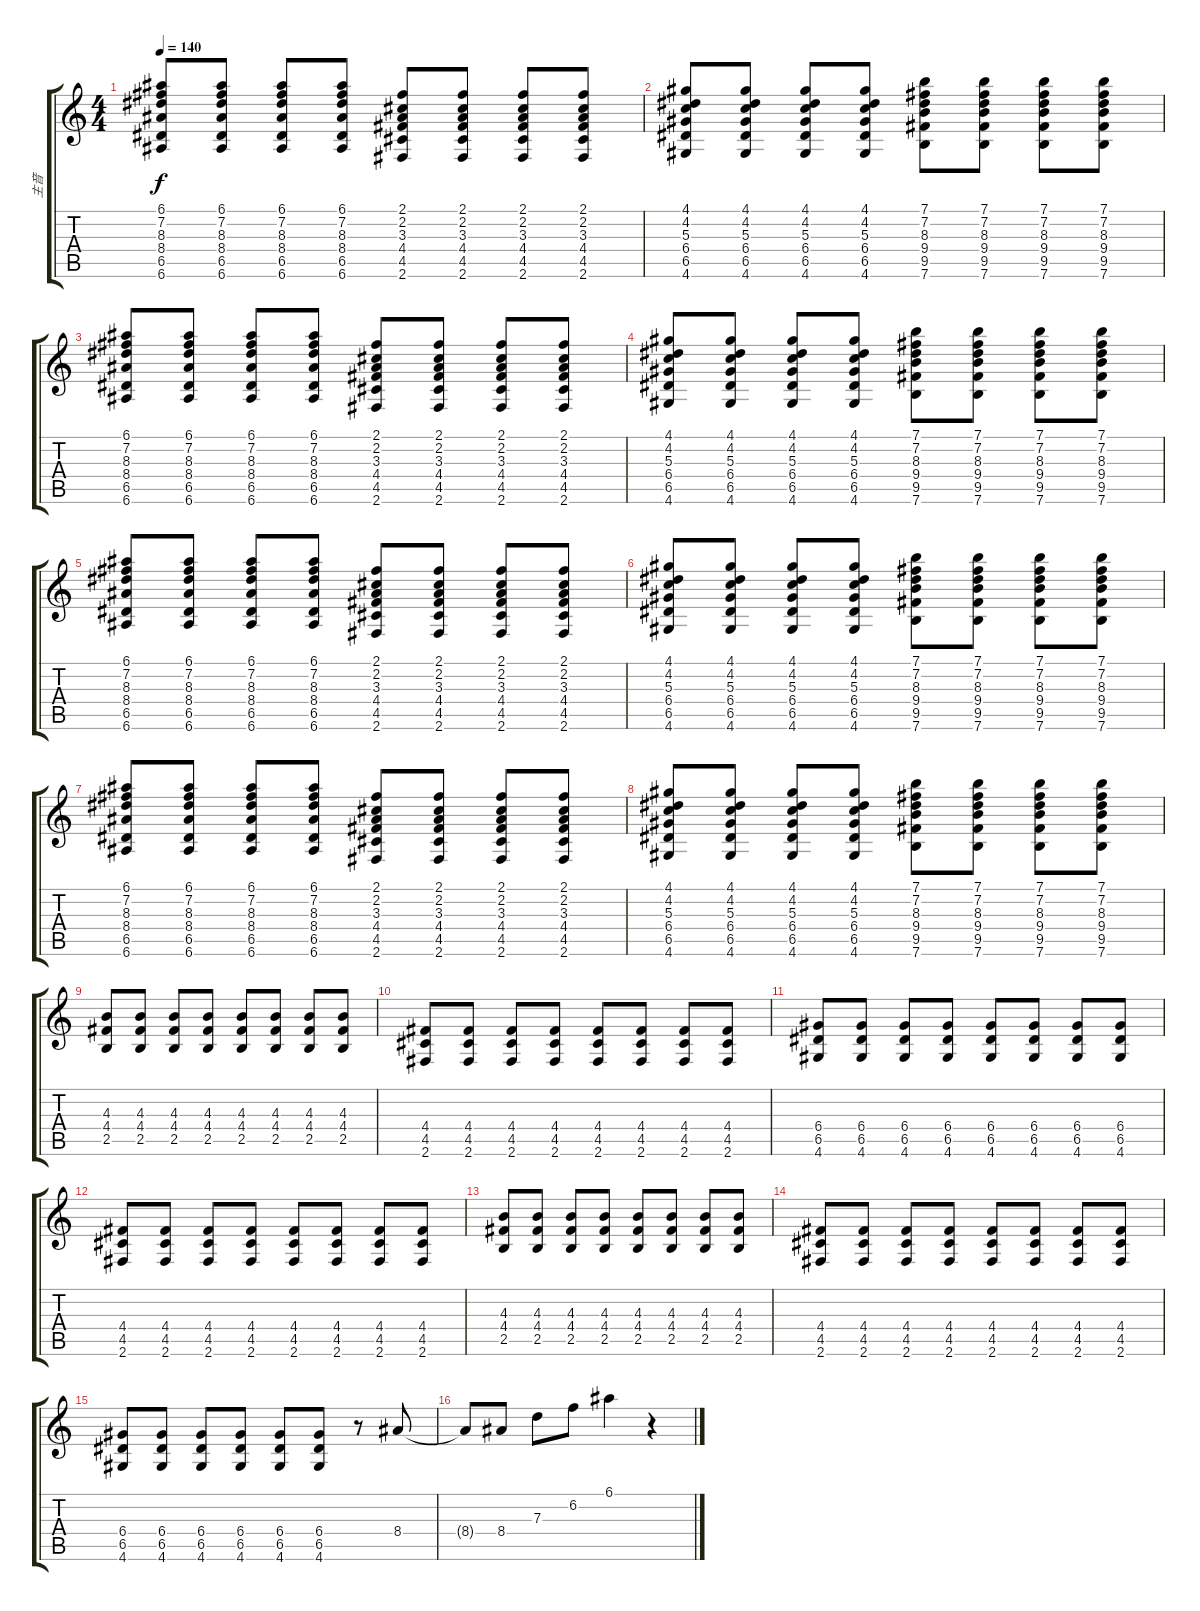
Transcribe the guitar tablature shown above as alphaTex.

\track ("主音" "主音") {instrument overdrivenguitar}
\staff {score tabs}
\tuning (E4 B3 G3 D3 A2 E2) {hide}
\ts (4 4)
\tempo 140
\clef g2
\ks c
(6.1 7.2 8.3 8.4 6.5 6.6).8{dy f} (6.1 7.2 8.3 8.4 6.5 6.6).8 (6.1 7.2 8.3 8.4 6.5 6.6).8 (6.1 7.2 8.3 8.4 6.5 6.6).8 (2.1 2.2 3.3 4.4 4.5 2.6).8 (2.1 2.2 3.3 4.4 4.5 2.6).8 (2.1 2.2 3.3 4.4 4.5 2.6).8 (2.1 2.2 3.3 4.4 4.5 2.6).8 |
(4.1 4.2 5.3 6.4 6.5 4.6).8 (4.1 4.2 5.3 6.4 6.5 4.6).8 (4.1 4.2 5.3 6.4 6.5 4.6).8 (4.1 4.2 5.3 6.4 6.5 4.6).8 (7.1 7.2 8.3 9.4 9.5 7.6).8 (7.1 7.2 8.3 9.4 9.5 7.6).8 (7.1 7.2 8.3 9.4 9.5 7.6).8 (7.1 7.2 8.3 9.4 9.5 7.6).8 |
(6.1 7.2 8.3 8.4 6.5 6.6).8 (6.1 7.2 8.3 8.4 6.5 6.6).8 (6.1 7.2 8.3 8.4 6.5 6.6).8 (6.1 7.2 8.3 8.4 6.5 6.6).8 (2.1 2.2 3.3 4.4 4.5 2.6).8 (2.1 2.2 3.3 4.4 4.5 2.6).8 (2.1 2.2 3.3 4.4 4.5 2.6).8 (2.1 2.2 3.3 4.4 4.5 2.6).8 |
(4.1 4.2 5.3 6.4 6.5 4.6).8 (4.1 4.2 5.3 6.4 6.5 4.6).8 (4.1 4.2 5.3 6.4 6.5 4.6).8 (4.1 4.2 5.3 6.4 6.5 4.6).8 (7.1 7.2 8.3 9.4 9.5 7.6).8 (7.1 7.2 8.3 9.4 9.5 7.6).8 (7.1 7.2 8.3 9.4 9.5 7.6).8 (7.1 7.2 8.3 9.4 9.5 7.6).8 |
(6.1 7.2 8.3 8.4 6.5 6.6).8 (6.1 7.2 8.3 8.4 6.5 6.6).8 (6.1 7.2 8.3 8.4 6.5 6.6).8 (6.1 7.2 8.3 8.4 6.5 6.6).8 (2.1 2.2 3.3 4.4 4.5 2.6).8 (2.1 2.2 3.3 4.4 4.5 2.6).8 (2.1 2.2 3.3 4.4 4.5 2.6).8 (2.1 2.2 3.3 4.4 4.5 2.6).8 |
(4.1 4.2 5.3 6.4 6.5 4.6).8 (4.1 4.2 5.3 6.4 6.5 4.6).8 (4.1 4.2 5.3 6.4 6.5 4.6).8 (4.1 4.2 5.3 6.4 6.5 4.6).8 (7.1 7.2 8.3 9.4 9.5 7.6).8 (7.1 7.2 8.3 9.4 9.5 7.6).8 (7.1 7.2 8.3 9.4 9.5 7.6).8 (7.1 7.2 8.3 9.4 9.5 7.6).8 |
(6.1 7.2 8.3 8.4 6.5 6.6).8 (6.1 7.2 8.3 8.4 6.5 6.6).8 (6.1 7.2 8.3 8.4 6.5 6.6).8 (6.1 7.2 8.3 8.4 6.5 6.6).8 (2.1 2.2 3.3 4.4 4.5 2.6).8 (2.1 2.2 3.3 4.4 4.5 2.6).8 (2.1 2.2 3.3 4.4 4.5 2.6).8 (2.1 2.2 3.3 4.4 4.5 2.6).8 |
(4.1 4.2 5.3 6.4 6.5 4.6).8 (4.1 4.2 5.3 6.4 6.5 4.6).8 (4.1 4.2 5.3 6.4 6.5 4.6).8 (4.1 4.2 5.3 6.4 6.5 4.6).8 (7.1 7.2 8.3 9.4 9.5 7.6).8 (7.1 7.2 8.3 9.4 9.5 7.6).8 (7.1 7.2 8.3 9.4 9.5 7.6).8 (7.1 7.2 8.3 9.4 9.5 7.6).8 |
(4.3 4.4 2.5).8 (4.3 4.4 2.5).8 (4.3 4.4 2.5).8 (4.3 4.4 2.5).8 (4.3 4.4 2.5).8 (4.3 4.4 2.5).8 (4.3 4.4 2.5).8 (4.3 4.4 2.5).8 |
(4.4 4.5 2.6).8 (4.4 4.5 2.6).8 (4.4 4.5 2.6).8 (4.4 4.5 2.6).8 (4.4 4.5 2.6).8 (4.4 4.5 2.6).8 (4.4 4.5 2.6).8 (4.4 4.5 2.6).8 |
(6.4 6.5 4.6).8 (6.4 6.5 4.6).8 (6.4 6.5 4.6).8 (6.4 6.5 4.6).8 (6.4 6.5 4.6).8 (6.4 6.5 4.6).8 (6.4 6.5 4.6).8 (6.4 6.5 4.6).8 |
(4.4 4.5 2.6).8 (4.4 4.5 2.6).8 (4.4 4.5 2.6).8 (4.4 4.5 2.6).8 (4.4 4.5 2.6).8 (4.4 4.5 2.6).8 (4.4 4.5 2.6).8 (4.4 4.5 2.6).8 |
(4.3 4.4 2.5).8 (4.3 4.4 2.5).8 (4.3 4.4 2.5).8 (4.3 4.4 2.5).8 (4.3 4.4 2.5).8 (4.3 4.4 2.5).8 (4.3 4.4 2.5).8 (4.3 4.4 2.5).8 |
(4.4 4.5 2.6).8 (4.4 4.5 2.6).8 (4.4 4.5 2.6).8 (4.4 4.5 2.6).8 (4.4 4.5 2.6).8 (4.4 4.5 2.6).8 (4.4 4.5 2.6).8 (4.4 4.5 2.6).8 |
(6.4 6.5 4.6).8 (6.4 6.5 4.6).8 (6.4 6.5 4.6).8 (6.4 6.5 4.6).8 (6.4 6.5 4.6).8 (6.4 6.5 4.6).8 r.8 8.4.8 |
8.4{t}.8 8.4.8 7.3.8 6.2.8 6.1.4 r.4
